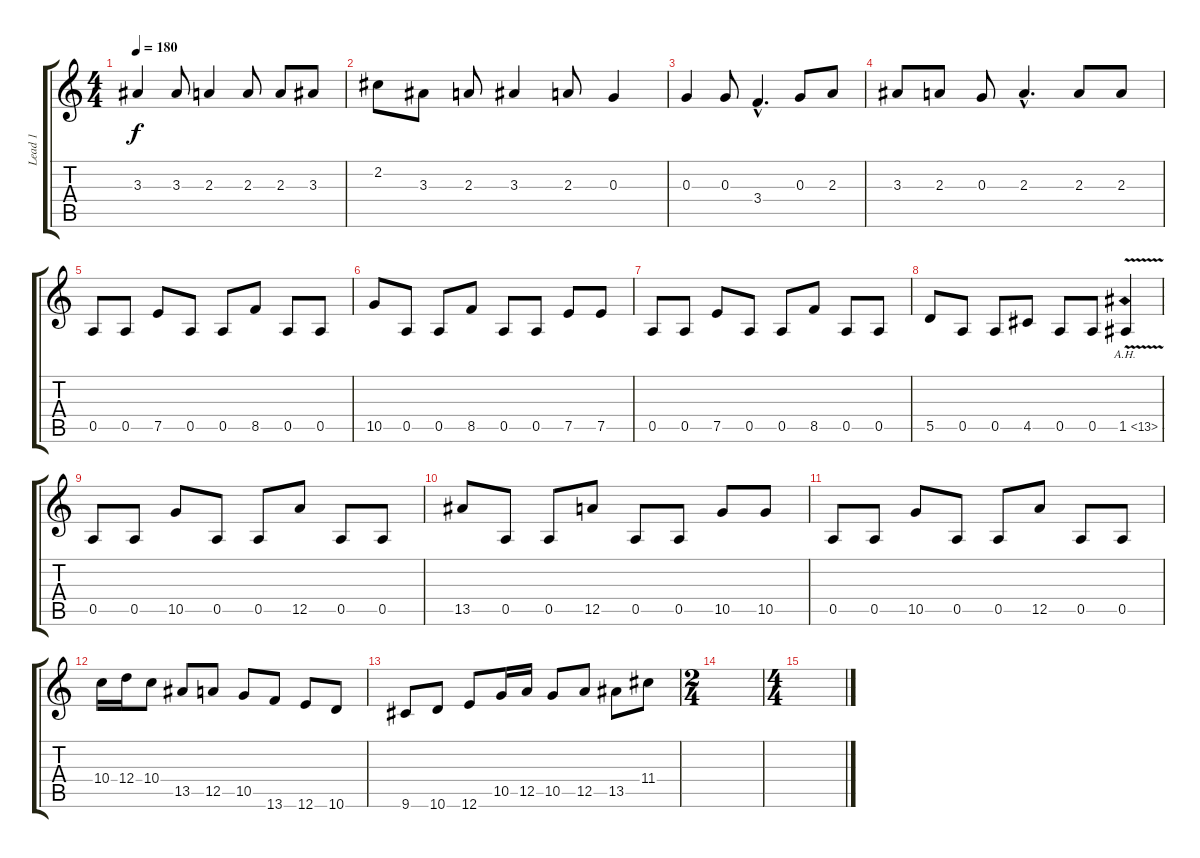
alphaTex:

\track ("Lead 1" "Lead 1") {instrument distortionguitar}
\staff {score tabs}
\tuning (E4 B3 G3 D3 A2 E2) {hide}
\ts (4 4)
\tempo 180
\clef g2
\ks c
3.3.4{dy f} 3.3.8 2.3.4 2.3.8 2.3.8 3.3.8 |
2.2.8 3.3.8 2.3.8 3.3.4 2.3.8 0.3.4 |
0.3.4 0.3.8 3.4{hac}.4{d} 0.3.8 2.3.8 |
3.3.8 2.3.8 0.3.8 2.3{hac}.4{d} 2.3.8 2.3.8 |
0.5.8 0.5.8 7.5.8 0.5.8 0.5.8 8.5.8 0.5.8 0.5.8 |
10.5.8 0.5.8 0.5.8 8.5.8 0.5.8 0.5.8 7.5.8 7.5.8 |
0.5.8 0.5.8 7.5.8 0.5.8 0.5.8 8.5.8 0.5.8 0.5.8 |
5.5.8 0.5.8 0.5.8 4.5.8 0.5.8 0.5.8 1.5{ah 12 v}.4 |
0.5.8 0.5.8 10.5.8 0.5.8 0.5.8 12.5.8 0.5.8 0.5.8 |
13.5.8 0.5.8 0.5.8 12.5.8 0.5.8 0.5.8 10.5.8 10.5.8 |
0.5.8 0.5.8 10.5.8 0.5.8 0.5.8 12.5.8 0.5.8 0.5.8 |
10.4.16 12.4.16 10.4.8 13.5.8 12.5.8 10.5.8 13.6.8 12.6.8 10.6.8 |
9.6.8 10.6.8 12.6.8 10.5.16 12.5.16 10.5.8 12.5.8 13.5.8 11.4.8 |
\ts (2 4)
|
\ts (4 4)
